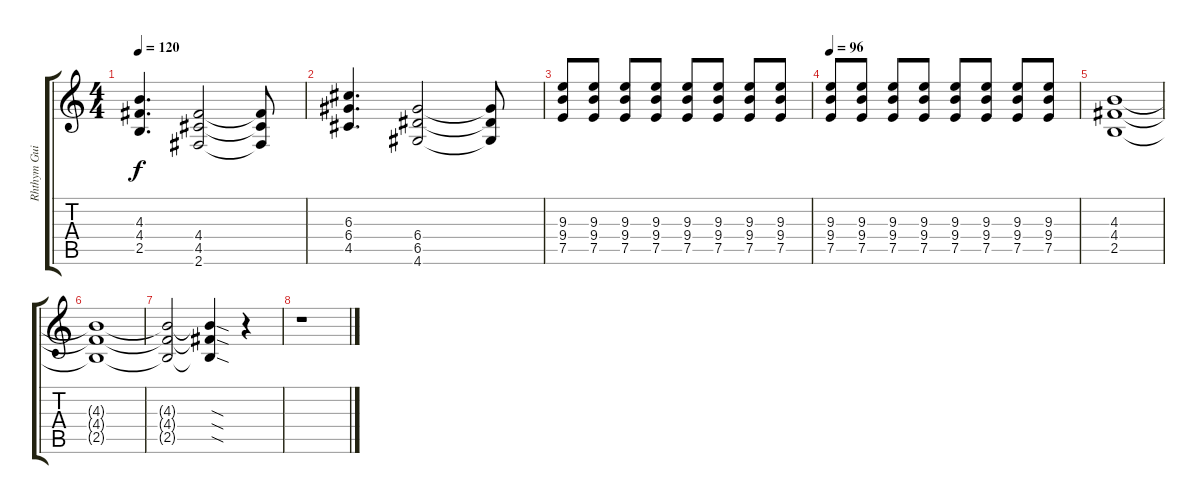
\track ("Rhthym Guitar" "Rhthym Gui") {instrument distortionguitar}
\staff {score tabs}
\tuning (E4 B3 G3 D3 A2 E2) {hide}
\ts (4 4)
\tempo 120
\clef g2
\ks c
(4.3 4.4 2.5).4{d dy f} (4.4 4.5 2.6).2 (4.4{t} 4.5{t} 2.6{t}).8 |
(6.3 6.4 4.5).4{d} (6.4 6.5 4.6).2 (6.4{t} 6.5{t} 4.6{t}).8 |
(9.3 9.4 7.5).8 (9.3 9.4 7.5).8 (9.3 9.4 7.5).8 (9.3 9.4 7.5).8 (9.3 9.4 7.5).8 (9.3 9.4 7.5).8 (9.3 9.4 7.5).8 (9.3 9.4 7.5).8 |
\tempo 96
(9.3 9.4 7.5).8 (9.3 9.4 7.5).8 (9.3 9.4 7.5).8 (9.3 9.4 7.5).8 (9.3 9.4 7.5).8 (9.3 9.4 7.5).8 (9.3 9.4 7.5).8 (9.3 9.4 7.5).8 |
(4.3 4.4 2.5).1 |
(4.3{t} 4.4{t} 2.5{t}).1 |
(4.3{t} 4.4{t} 2.5{t}).2 (4.3{sod t} 4.4{sod t} 2.5{sod t}).4 r.4 |
r.1
